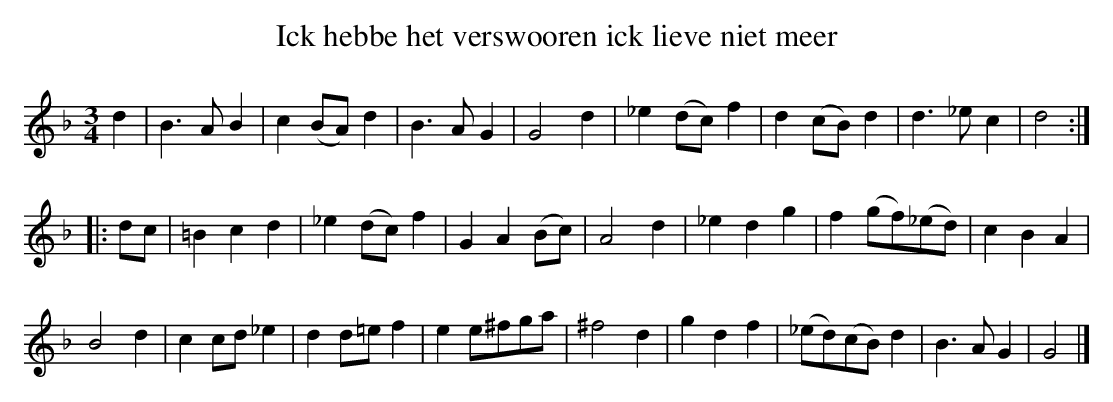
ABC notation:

X:1
T:Ick hebbe het verswooren ick lieve niet meer
M:3/4
K:Gdor
d2|B3AB2|c2(BA)d2|B3AG2|G4d2|_e2(dc)f2|d2(cB)d2|d3_ec2|d4:|
|:dc|=B2c2d2|_e2(dc)f2|G2A2(Bc)|A4d2|_e2d2g2|f2(gf)(_ed)|c2B2A2|
B4d2|c2cd_e2|d2d=ef2|e2e^fga|^f4d2|g2d2f2|(_ed)(cB)d2|B3AG2|G4|]
